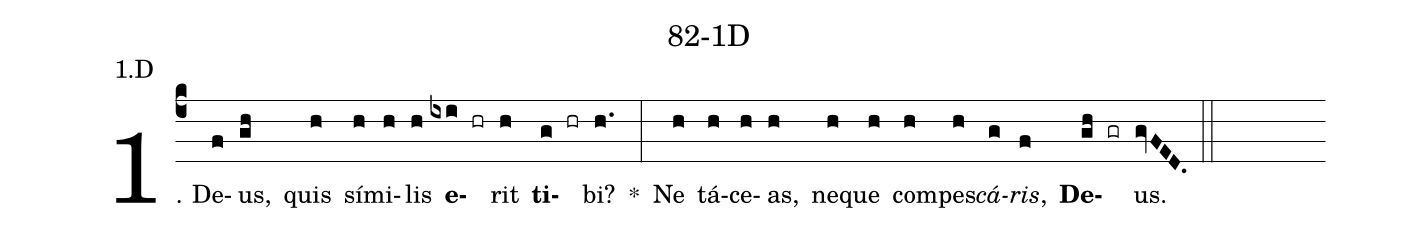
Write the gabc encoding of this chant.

name: 82-1D;
annotation: 1.D;
%%
(c4)1. De(f)us,(gh) quis(h) sí(h)mi(h)lis(h) <b>e</b>(ixi hr)rit(h) <b>ti</b>(g hr)bi?(h.) *(:) Ne(h) tá(h)ce(h)as,(h) ne(h)que(h) com(h)pes(h)<i>cá</i>(g)<i>ris</i>,(f) <b>De</b>(gh gr)us.(gvFED.) (::)
